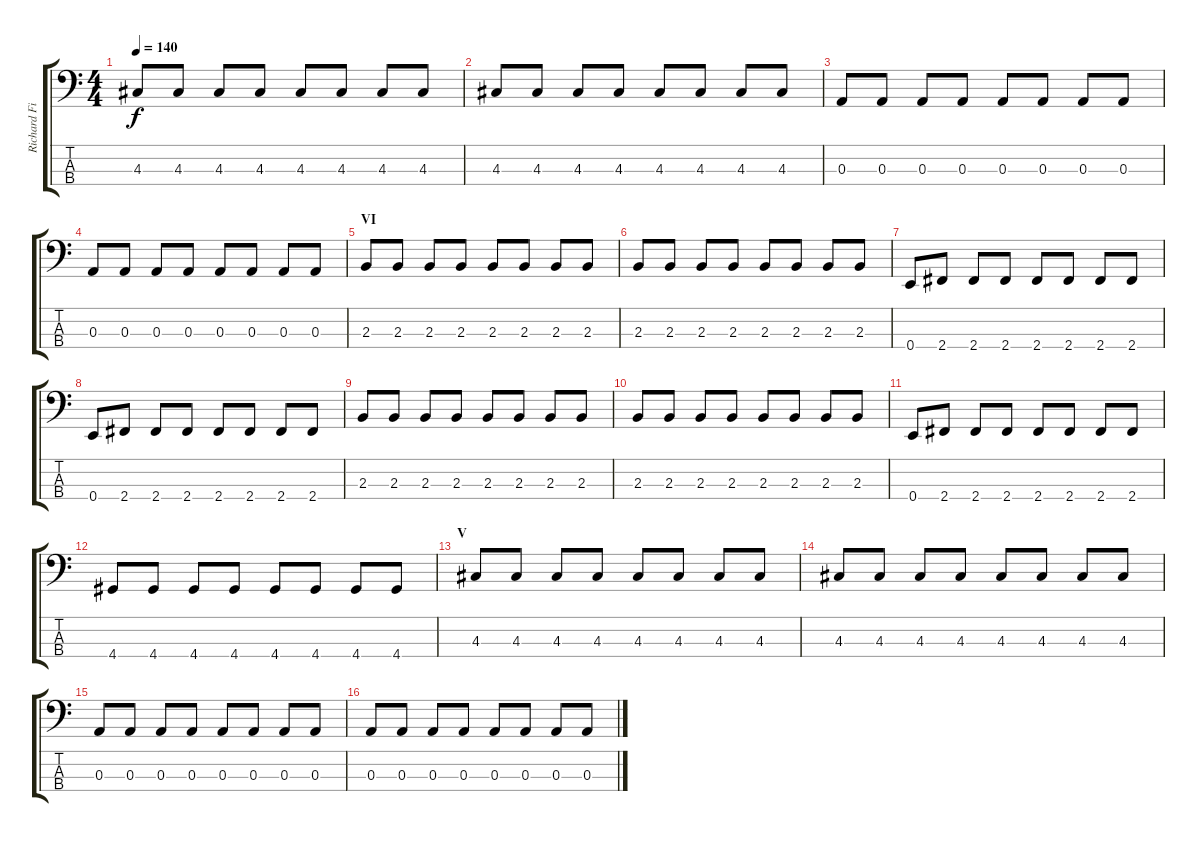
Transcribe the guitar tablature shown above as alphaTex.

\track ("Richard Filák" "Richard Fi") {instrument electricbassfinger}
\staff {score tabs}
\tuning (G2 D2 A1 E1) {hide}
\ts (4 4)
\tempo 140
\clef f4
\ks c
4.3.8{dy f} 4.3.8 4.3.8 4.3.8 4.3.8 4.3.8 4.3.8 4.3.8 |
4.3.8 4.3.8 4.3.8 4.3.8 4.3.8 4.3.8 4.3.8 4.3.8 |
0.3.8 0.3.8 0.3.8 0.3.8 0.3.8 0.3.8 0.3.8 0.3.8 |
0.3.8 0.3.8 0.3.8 0.3.8 0.3.8 0.3.8 0.3.8 0.3.8 |
\section ("" "VI")
2.3.8 2.3.8 2.3.8 2.3.8 2.3.8 2.3.8 2.3.8 2.3.8 |
2.3.8 2.3.8 2.3.8 2.3.8 2.3.8 2.3.8 2.3.8 2.3.8 |
0.4.8 2.4.8 2.4.8 2.4.8 2.4.8 2.4.8 2.4.8 2.4.8 |
0.4.8 2.4.8 2.4.8 2.4.8 2.4.8 2.4.8 2.4.8 2.4.8 |
2.3.8 2.3.8 2.3.8 2.3.8 2.3.8 2.3.8 2.3.8 2.3.8 |
2.3.8 2.3.8 2.3.8 2.3.8 2.3.8 2.3.8 2.3.8 2.3.8 |
0.4.8 2.4.8 2.4.8 2.4.8 2.4.8 2.4.8 2.4.8 2.4.8 |
4.4.8 4.4.8 4.4.8 4.4.8 4.4.8 4.4.8 4.4.8 4.4.8 |
\section ("" "V")
4.3.8 4.3.8 4.3.8 4.3.8 4.3.8 4.3.8 4.3.8 4.3.8 |
4.3.8 4.3.8 4.3.8 4.3.8 4.3.8 4.3.8 4.3.8 4.3.8 |
0.3.8 0.3.8 0.3.8 0.3.8 0.3.8 0.3.8 0.3.8 0.3.8 |
0.3.8 0.3.8 0.3.8 0.3.8 0.3.8 0.3.8 0.3.8 0.3.8
